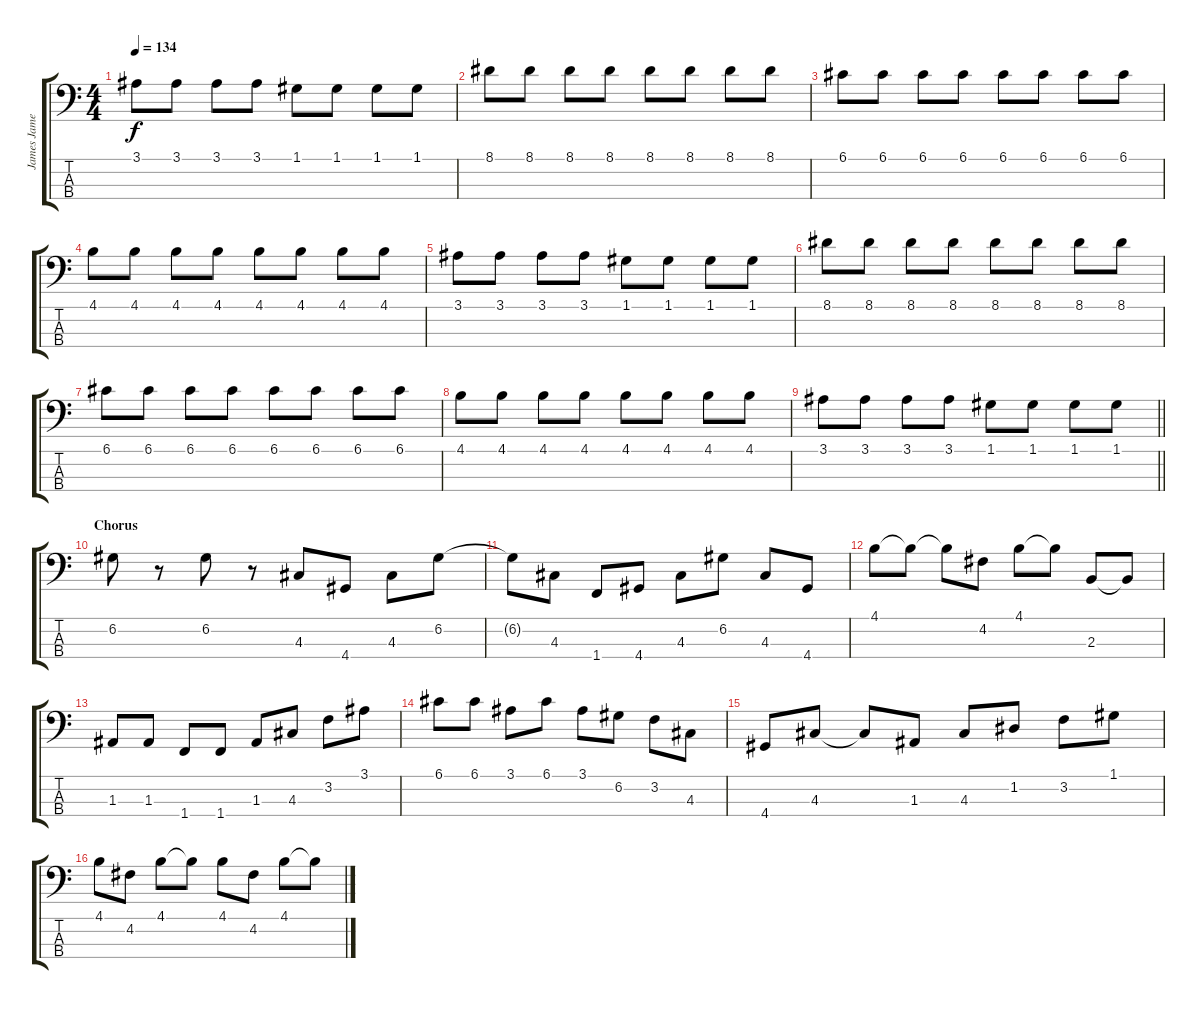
\track ("James Jamerson" "James Jame") {instrument electricbassfinger}
\staff {score tabs}
\tuning (G2 D2 A1 E1) {hide}
\ts (4 4)
\tempo 134
\clef f4
\ks c
3.1.8{dy f} 3.1.8 3.1.8 3.1.8 1.1.8 1.1.8 1.1.8 1.1.8 |
8.1.8 8.1.8 8.1.8 8.1.8 8.1.8 8.1.8 8.1.8 8.1.8 |
6.1.8 6.1.8 6.1.8 6.1.8 6.1.8 6.1.8 6.1.8 6.1.8 |
4.1.8 4.1.8 4.1.8 4.1.8 4.1.8 4.1.8 4.1.8 4.1.8 |
3.1.8 3.1.8 3.1.8 3.1.8 1.1.8 1.1.8 1.1.8 1.1.8 |
8.1.8 8.1.8 8.1.8 8.1.8 8.1.8 8.1.8 8.1.8 8.1.8 |
6.1.8 6.1.8 6.1.8 6.1.8 6.1.8 6.1.8 6.1.8 6.1.8 |
4.1.8 4.1.8 4.1.8 4.1.8 4.1.8 4.1.8 4.1.8 4.1.8 |
\barLineRight lightlight
3.1.8 3.1.8 3.1.8 3.1.8 1.1.8 1.1.8 1.1.8 1.1.8 |
\section ("" "Chorus")
6.2.8 r.8 6.2.8 r.8 4.3.8 4.4.8 4.3.8 6.2.8 |
6.2{t}.8 4.3.8 1.4.8 4.4.8 4.3.8 6.2.8 4.3.8 4.4.8 |
4.1.8 4.1{t}.8 4.1{t}.8 4.2.8 4.1.8 4.1{t}.8 2.3.8 2.3{t}.8 |
1.3.8 1.3.8 1.4.8 1.4.8 1.3.8 4.3.8 3.2.8 3.1.8 |
6.1.8 6.1.8 3.1.8 6.1.8 3.1.8 6.2.8 3.2.8 4.3.8 |
4.4.8 4.3.8 4.3{t}.8 1.3.8 4.3.8 1.2.8 3.2.8 1.1.8 |
4.1.8 4.2.8 4.1.8 4.1{t}.8 4.1.8 4.2.8 4.1.8 4.1{t}.8
